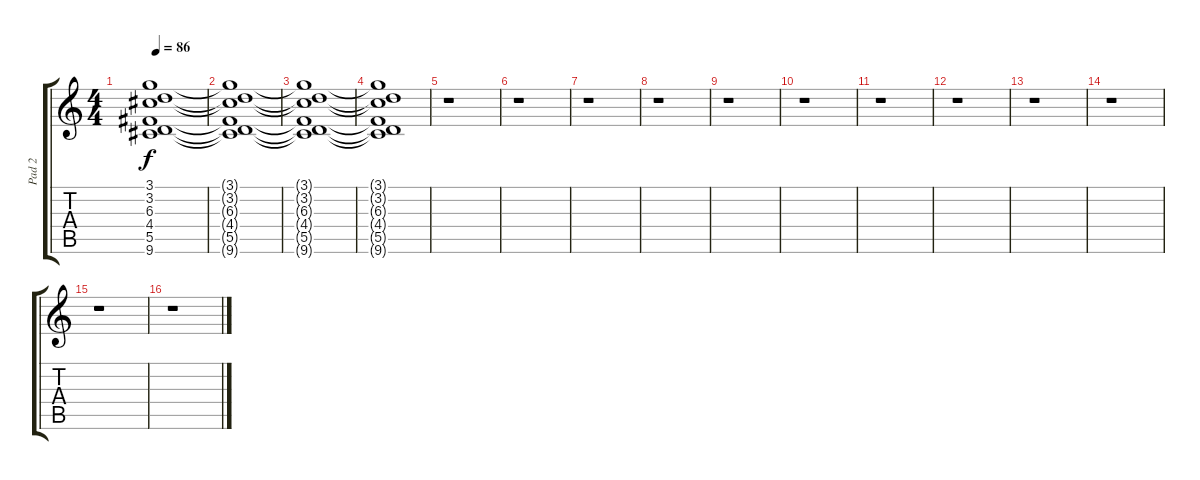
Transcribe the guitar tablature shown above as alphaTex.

\track ("Pad 2" "Pad 2") {instrument stringensemble2}
\staff {score tabs}
\tuning (E5 B4 G4 D4 A3 E3) {hide}
\ts (4 4)
\tempo 86
\clef g2
\ks c
(3.1{t} 3.2{t} 6.3{t} 4.4{t} 5.5{t} 9.6{t}).1{dy f} |
(3.1{t} 3.2{t} 6.3{t} 4.4{t} 5.5{t} 9.6{t}).1 |
(3.1{t} 3.2{t} 6.3{t} 4.4{t} 5.5{t} 9.6{t}).1 |
(3.1{t} 3.2{t} 6.3{t} 4.4{t} 5.5{t} 9.6{t}).1 |
r.1 |
r.1 |
r.1 |
r.1 |
r.1 |
r.1 |
r.1 |
r.1 |
r.1 |
r.1 |
r.1 |
r.1
